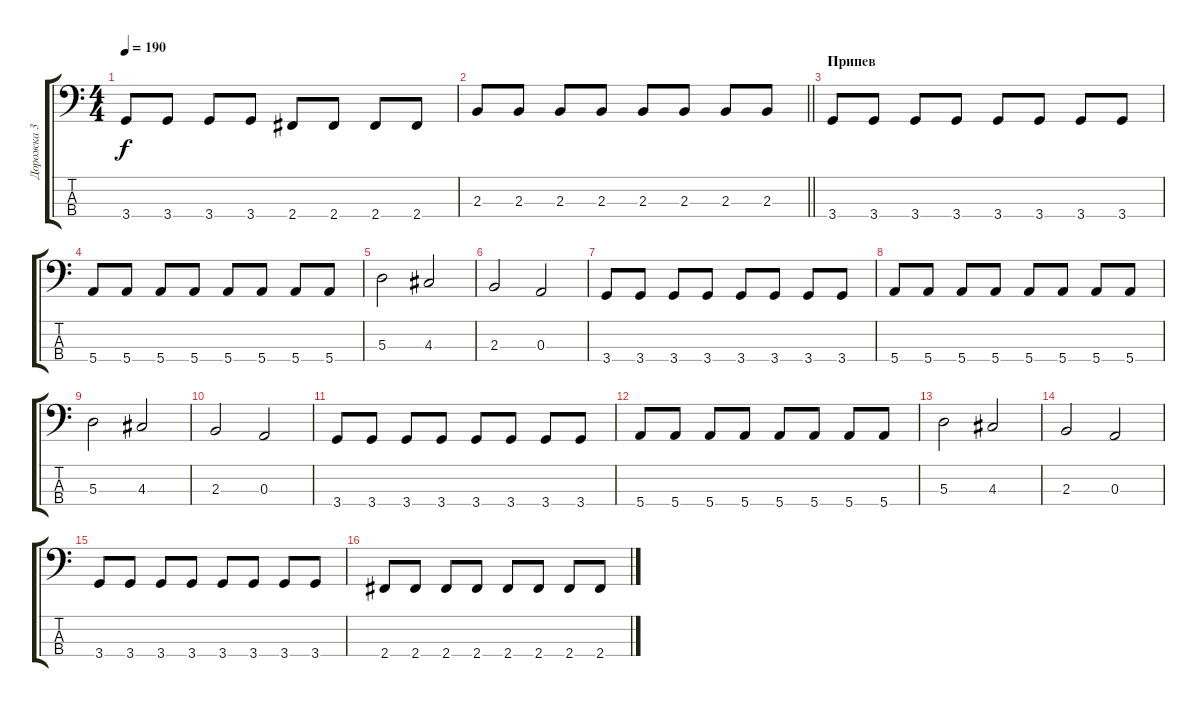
\track ("Дорожка 3" "Дорожка 3") {instrument electricbassfinger}
\staff {score tabs}
\tuning (G2 D2 A1 E1) {hide}
\ts (4 4)
\tempo 190
\clef f4
\ks c
3.4.8{dy f} 3.4.8 3.4.8 3.4.8 2.4.8 2.4.8 2.4.8 2.4.8 |
\barLineRight lightlight
2.3.8 2.3.8 2.3.8 2.3.8 2.3.8 2.3.8 2.3.8 2.3.8 |
\section ("" "Припев")
3.4.8 3.4.8 3.4.8 3.4.8 3.4.8 3.4.8 3.4.8 3.4.8 |
5.4.8 5.4.8 5.4.8 5.4.8 5.4.8 5.4.8 5.4.8 5.4.8 |
5.3.2 4.3.2 |
2.3.2 0.3.2 |
3.4.8 3.4.8 3.4.8 3.4.8 3.4.8 3.4.8 3.4.8 3.4.8 |
5.4.8 5.4.8 5.4.8 5.4.8 5.4.8 5.4.8 5.4.8 5.4.8 |
5.3.2 4.3.2 |
2.3.2 0.3.2 |
3.4.8 3.4.8 3.4.8 3.4.8 3.4.8 3.4.8 3.4.8 3.4.8 |
5.4.8 5.4.8 5.4.8 5.4.8 5.4.8 5.4.8 5.4.8 5.4.8 |
5.3.2 4.3.2 |
2.3.2 0.3.2 |
3.4.8 3.4.8 3.4.8 3.4.8 3.4.8 3.4.8 3.4.8 3.4.8 |
2.4.8 2.4.8 2.4.8 2.4.8 2.4.8 2.4.8 2.4.8 2.4.8
